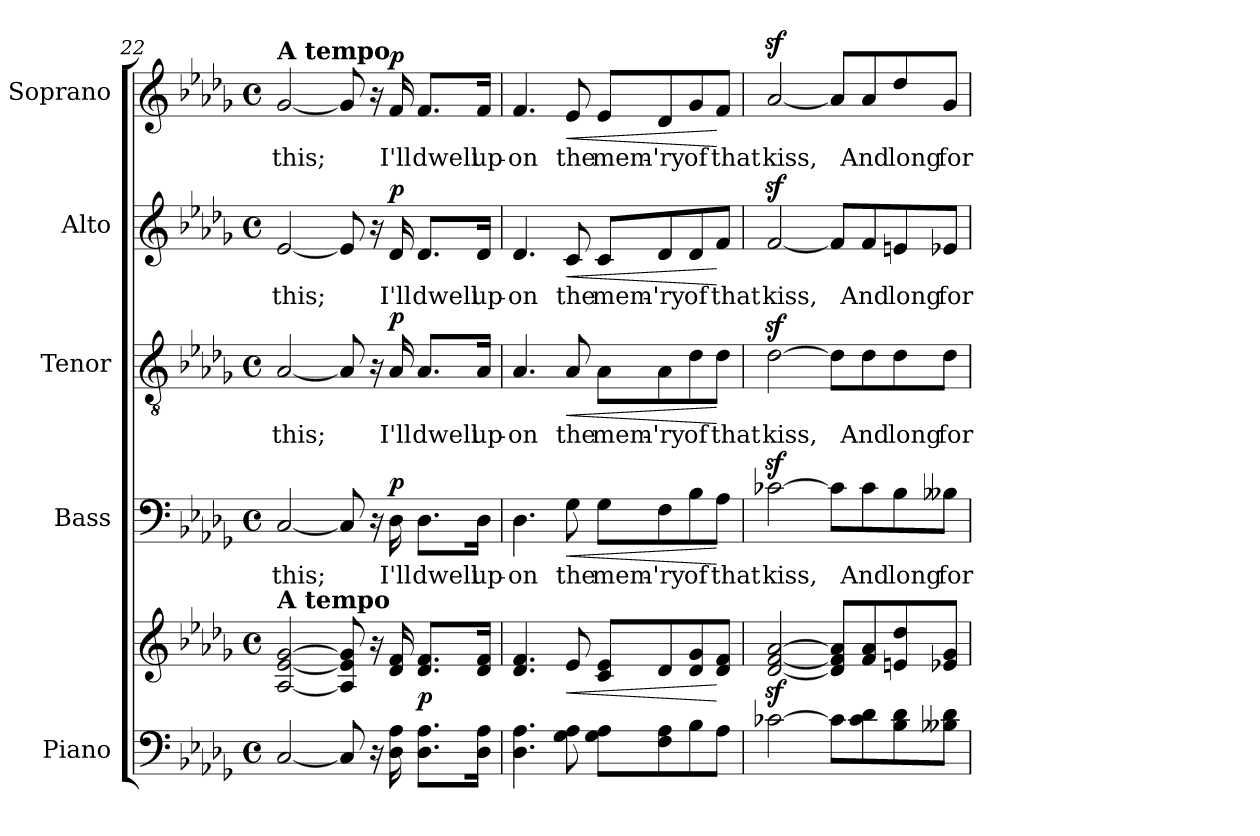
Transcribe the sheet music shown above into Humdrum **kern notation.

**kern	**kern	**dynam	**kern	**text	**dynam	**kern	**text	**dynam	**kern	**text	**dynam	**kern	**text	**dynam
*part5	*part5	*part5	*part4	*part4	*part4	*part3	*part3	*part3	*part2	*part2	*part2	*part1	*part1	*part1
*staff6	*staff5	*staff5/6	*staff4	*staff4	*staff4	*staff3	*staff3	*staff3	*staff2	*staff2	*staff2	*staff1	*staff1	*staff1
*I"Piano	*	*	*I"Bass	*	*	*I"Tenor	*	*	*I"Alto	*	*	*I"Soprano	*	*
*I'Pno.	*	*	*I'B.	*	*	*I'T.	*	*	*I'A.	*	*	*I'S.	*	*
!!LO:LB:g=z
*clefF4	*clefG2	*	*clefF4	*	*	*clefGv2	*	*	*clefG2	*	*	*clefG2	*	*
*	*	*	*	*	*	*ITrd7c12	*	*	*	*	*	*	*	*
*k[b-e-a-d-g-]	*k[b-e-a-d-g-]	*	*k[b-e-a-d-g-]	*	*	*k[b-e-a-d-g-]	*	*	*k[b-e-a-d-g-]	*	*	*k[b-e-a-d-g-]	*	*
*D-:	*D-:	*	*D-:	*	*	*D-:	*	*	*D-:	*	*	*D-:	*	*
*M4/4	*M4/4	*	*M4/4	*	*	*M4/4	*	*	*M4/4	*	*	*M4/4	*	*
*met(c)	*met(c)	*	*met(c)	*	*	*met(c)	*	*	*met(c)	*	*	*met(c)	*	*
=22	=22	=22	=22	=22	=22	=22	=22	=22	=22	=22	=22	=22	=22	=22
!	!	!	!	!LO:LY:b:color=#000000	!	!	!	!	!	!	!	!	!	!
!	!	!	!	!	!	!	!LO:LY:b:color=#000000	!	!	!	!	!	!	!
!	!	!	!	!	!	!	!	!	!	!LO:LY:b:color=#000000	!	!	!	!
!	!	!	!	!	!	!	!	!	!	!	!	!LO:TX:a:B:t=A tempo	!	!
!	!LO:TX:a:B:t=A tempo	!	!	!	!	!	!	!	!	!	!	!	!	!
!	!	!	!	!	!	!	!	!	!	!	!	!	!LO:LY:b:color=#000000	!
[<2Ci/	[<2A-i/ [<2e-i [>2g-i	.	[<2Ci/	this;	.	[<2AA-i/	this;	.	[<2e-i/	this;	.	[<2g-i/	this;	.
8Ci/]	8A-i/] 8e-i] 8g-i]	.	8Ci/]	.	.	8AA-i/]	.	.	8e-i/]	.	.	8g-i/]	.	.
16r	16r	.	16r	.	.	16r	.	.	16r	.	.	16r	.	.
!	!	!	!	!LO:LY:b:color=#000000	!	!	!	!	!	!	!	!	!	!
!	!	!	!	!	!	!	!LO:LY:b:color=#000000	!	!	!	!	!	!	!
!	!	!	!	!	!	!	!	!	!	!LO:LY:b:color=#000000	!	!	!	!
!	!	!	!	!	!	!	!	!	!	!	!	!	!LO:LY:b:color=#000000	!
16D-i\ 16A-i	16d-i/ 16fi	.	16D-i\	I'll	p	16AA-i/	I'll	p	16d-i/	I'll	p	16fi/	I'll	p
!	!	!	!	!LO:LY:b:color=#000000	!	!	!	!	!	!	!	!	!	!
!	!	!	!	!	!	!	!LO:LY:b:color=#000000	!	!	!	!	!	!	!
!	!	!	!	!	!	!	!	!	!	!LO:LY:b:color=#000000	!	!	!	!
!	!	!	!	!	!	!	!	!	!	!	!	!	!LO:LY:b:color=#000000	!
8.D-i\ 8.A-iL	8.d-i/ 8.fiL	p	8.D-i\L	dwell	.	8.AA-i/L	dwell	.	8.d-i/L	dwell	.	8.fi/L	dwell	.
!	!	!	!	!LO:LY:b:color=#000000	!	!	!	!	!	!	!	!	!	!
!	!	!	!	!	!	!	!LO:LY:b:color=#000000	!	!	!	!	!	!	!
!	!	!	!	!	!	!	!	!	!	!LO:LY:b:color=#000000	!	!	!	!
!	!	!	!	!	!	!	!	!	!	!	!	!	!LO:LY:b:color=#000000	!
16D-i\ 16A-iJk	16d-i/ 16fiJk	.	16D-i\Jk	up-	.	16AA-i/Jk	up-	.	16d-i/Jk	up-	.	16fi/Jk	up-	.
=23	=23	=23	=23	=23	=23	=23	=23	=23	=23	=23	=23	=23	=23	=23
!	!	!	!	!LO:LY:b:color=#000000	!	!	!	!	!	!	!	!	!	!
!	!	!	!	!	!	!	!LO:LY:b:color=#000000	!	!	!	!	!	!	!
!	!	!	!	!	!	!	!	!	!	!LO:LY:b:color=#000000	!	!	!	!
!	!	!	!	!	!	!	!	!	!	!	!	!	!LO:LY:b:color=#000000	!
4.D-i\ 4.A-i	4.d-i/ 4.fi	.	4.D-i\	-on	.	4.AA-i/	-on	.	4.d-i/	-on	.	4.fi/	-on	.
!	!	!LO:HP:b	!	!	!	!	!	!	!	!	!	!	!	!
!	!	!	!	!LO:LY:b:color=#000000	!LO:HP:b	!	!	!	!	!	!	!	!	!
!	!	!	!	!	!	!	!LO:LY:b:color=#000000	!LO:HP:b	!	!	!	!	!	!
!	!	!	!	!	!	!	!	!	!	!LO:LY:b:color=#000000	!LO:HP:b	!	!	!
!	!	!	!	!	!	!	!	!	!	!	!	!	!LO:LY:b:color=#000000	!LO:HP:b
8G-i\ 8A-i	8e-i/	<	8G-i\	the	<	8AA-i/	the	<	8ci/	the	<	8e-i/	the	<
!	!	!	!	!LO:LY:b:color=#000000	!	!	!	!	!	!	!	!	!	!
!	!	!	!	!	!	!	!LO:LY:b:color=#000000	!	!	!	!	!	!	!
!	!	!	!	!	!	!	!	!	!	!LO:LY:b:color=#000000	!	!	!	!
!	!	!	!	!	!	!	!	!	!	!	!	!	!LO:LY:b:color=#000000	!
8G-i\ 8A-iL	8ci/ 8e-iL	.	8G-i\L	mem-	.	8AA-i\L	mem-	.	8ci/L	mem-	.	8e-i/L	mem-	.
!	!	!	!	!LO:LY:b:color=#000000	!	!	!	!	!	!	!	!	!	!
!	!	!	!	!	!	!	!LO:LY:b:color=#000000	!	!	!	!	!	!	!
!	!	!	!	!	!	!	!	!	!	!LO:LY:b:color=#000000	!	!	!	!
!	!	!	!	!	!	!	!	!	!	!	!	!	!LO:LY:b:color=#000000	!
8Fi\ 8A-i	8d-i/	.	8Fi\	-'ry	.	8AA-i\	-'ry	.	8d-i/	-'ry	.	8d-i/	-'ry	.
!	!	!	!	!LO:LY:b:color=#000000	!	!	!	!	!	!	!	!	!	!
!	!	!	!	!	!	!	!LO:LY:b:color=#000000	!	!	!	!	!	!	!
!	!	!	!	!	!	!	!	!	!	!LO:LY:b:color=#000000	!	!	!	!
!	!	!	!	!	!	!	!	!	!	!	!	!	!LO:LY:b:color=#000000	!
8B-i\	8d-i/ 8g-i	.	8B-i\	of	.	8D-i\	of	.	8d-i/	of	.	8g-i/	of	.
!	!	!	!	!LO:LY:b:color=#000000	!	!	!	!	!	!	!	!	!	!
!	!	!	!	!	!	!	!LO:LY:b:color=#000000	!	!	!	!	!	!	!
!	!	!	!	!	!	!	!	!	!	!LO:LY:b:color=#000000	!	!	!	!
!	!	!	!	!	!	!	!	!	!	!	!	!	!LO:LY:b:color=#000000	!
8A-i\J	8d-i/ 8fiJ	[	8A-i\J	that	[	8D-i\J	that	[	8fi/J	that	[	8fi/J	that	[
=24	=24	=24	=24	=24	=24	=24	=24	=24	=24	=24	=24	=24	=24	=24
!	!	!	!	!LO:LY:b:color=#000000	!	!	!	!	!	!	!	!	!	!
!	!	!	!	!	!	!	!LO:LY:b:color=#000000	!	!	!	!	!	!	!
!	!	!	!	!	!	!	!	!	!	!LO:LY:b:color=#000000	!	!	!	!
!	!	!	!	!	!	!	!	!	!	!	!	!	!LO:LY:b:color=#000000	!
[>2c-Xi\	[<2d-i/z [<2fiz [>2a-iz	.	[>2c-Xzi\	kiss,	.	[>2D-zi\	kiss,	.	[<2fzi/	kiss,	.	[<2a-zi/	kiss,	.
8c-i\L]	8d-i/] 8fi] 8a-i]L	.	8c-i\L]	.	.	8D-i\L]	.	.	8fi/L]	.	.	8a-i/L]	.	.
!	!	!	!	!LO:LY:b:color=#000000	!	!	!	!	!	!	!	!	!	!
!	!	!	!	!	!	!	!LO:LY:b:color=#000000	!	!	!	!	!	!	!
!	!	!	!	!	!	!	!	!	!	!LO:LY:b:color=#000000	!	!	!	!
!	!	!	!	!	!	!	!	!	!	!	!	!	!LO:LY:b:color=#000000	!
8c-i\ 8d-i	8fi/ 8a-i	.	8c-i\	And	.	8D-i\	And	.	8fi/	And	.	8a-i/	And	.
!	!	!	!	!LO:LY:b:color=#000000	!	!	!	!	!	!	!	!	!	!
!	!	!	!	!	!	!	!LO:LY:b:color=#000000	!	!	!	!	!	!	!
!	!	!	!	!	!	!	!	!	!	!LO:LY:b:color=#000000	!	!	!	!
!	!	!	!	!	!	!	!	!	!	!	!	!	!LO:LY:b:color=#000000	!
8B-i\ 8d-i	8eni/ 8dd-i	.	8B-i\	long	.	8D-i\	long	.	8eni/	long	.	8dd-i/	long	.
!	!	!	!	!LO:LY:b:color=#000000	!	!	!	!	!	!	!	!	!	!
!	!	!	!	!	!	!	!LO:LY:b:color=#000000	!	!	!	!	!	!	!
!	!	!	!	!	!	!	!	!	!	!LO:LY:b:color=#000000	!	!	!	!
!	!	!	!	!	!	!	!	!	!	!	!	!	!LO:LY:b:color=#000000	!
8B--Xi\ 8d-iJ	8e-Xi/ 8g-iJ	.	8B--Xi\J	for	.	8D-i\J	for	.	8e-Xi/J	for	.	8g-i/J	for	.
=	=	=	=	=	=	=	=	=	=	=	=	=	=	=
*-	*-	*-	*-	*-	*-	*-	*-	*-	*-	*-	*-	*-	*-	*-
